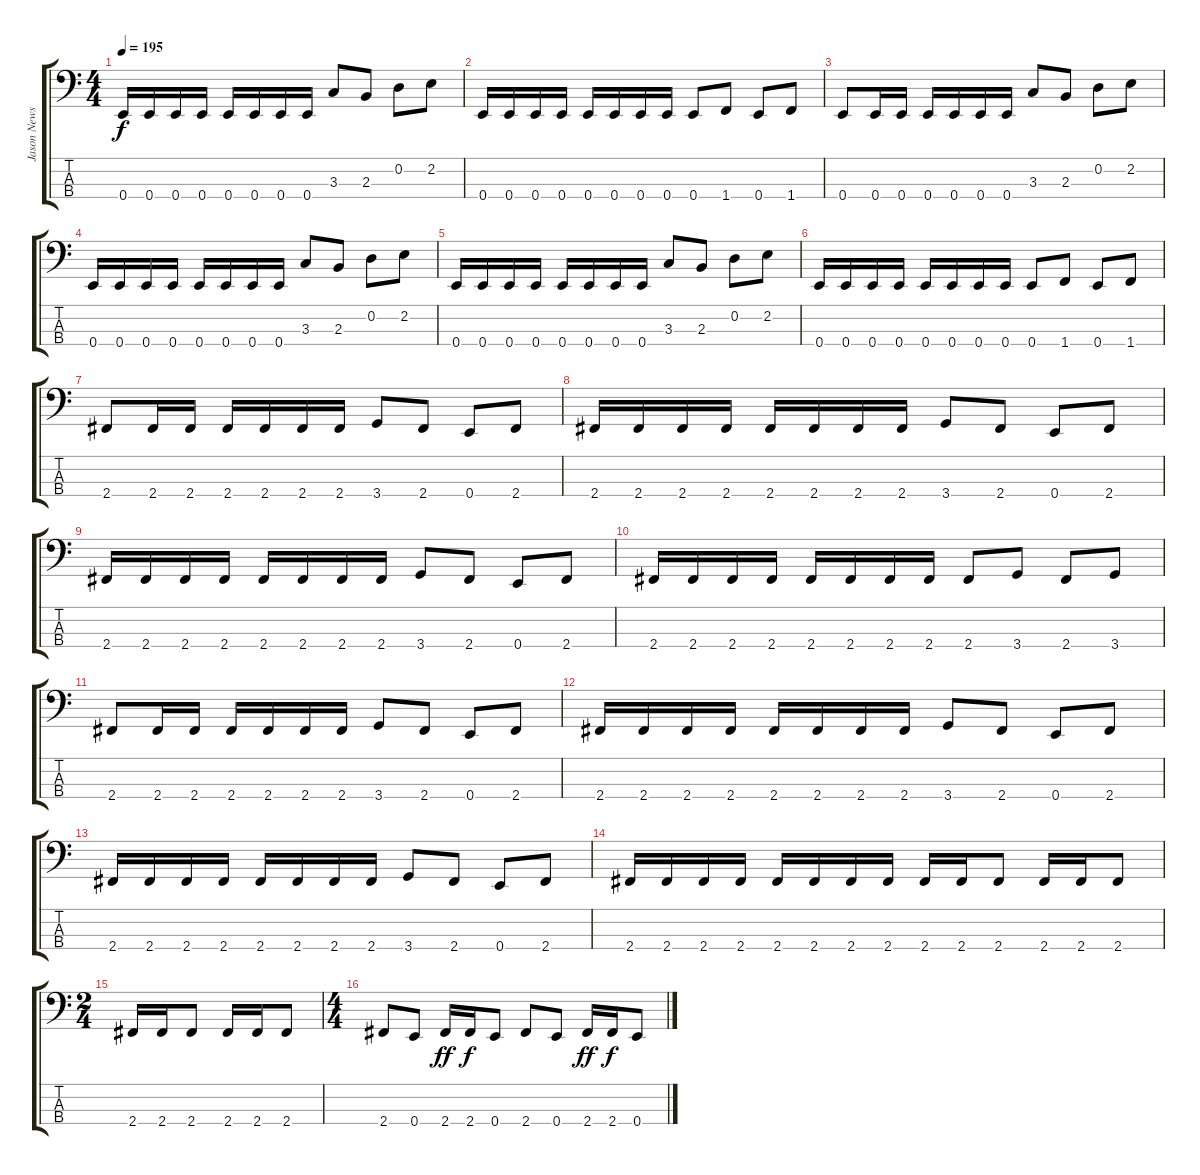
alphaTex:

\track ("Jason Newsted" "Jason News") {instrument electricbasspick}
\staff {score tabs}
\tuning (G2 D2 A1 E1) {hide}
\ts (4 4)
\tempo 195
\clef f4
\ks c
0.4.16{dy f} 0.4.16 0.4.16 0.4.16 0.4.16 0.4.16 0.4.16 0.4.16 3.3.8 2.3.8 0.2.8 2.2.8 |
0.4.16 0.4.16 0.4.16 0.4.16 0.4.16 0.4.16 0.4.16 0.4.16 0.4.8 1.4.8 0.4.8 1.4.8 |
0.4.8 0.4.16 0.4.16 0.4.16 0.4.16 0.4.16 0.4.16 3.3.8 2.3.8 0.2.8 2.2.8 |
0.4.16 0.4.16 0.4.16 0.4.16 0.4.16 0.4.16 0.4.16 0.4.16 3.3.8 2.3.8 0.2.8 2.2.8 |
0.4.16 0.4.16 0.4.16 0.4.16 0.4.16 0.4.16 0.4.16 0.4.16 3.3.8 2.3.8 0.2.8 2.2.8 |
0.4.16 0.4.16 0.4.16 0.4.16 0.4.16 0.4.16 0.4.16 0.4.16 0.4.8 1.4.8 0.4.8 1.4.8 |
2.4.8 2.4.16 2.4.16 2.4.16 2.4.16 2.4.16 2.4.16 3.4.8 2.4.8 0.4.8 2.4.8 |
2.4.16 2.4.16 2.4.16 2.4.16 2.4.16 2.4.16 2.4.16 2.4.16 3.4.8 2.4.8 0.4.8 2.4.8 |
2.4.16 2.4.16 2.4.16 2.4.16 2.4.16 2.4.16 2.4.16 2.4.16 3.4.8 2.4.8 0.4.8 2.4.8 |
2.4.16 2.4.16 2.4.16 2.4.16 2.4.16 2.4.16 2.4.16 2.4.16 2.4.8 3.4.8 2.4.8 3.4.8 |
2.4.8 2.4.16 2.4.16 2.4.16 2.4.16 2.4.16 2.4.16 3.4.8 2.4.8 0.4.8 2.4.8 |
2.4.16 2.4.16 2.4.16 2.4.16 2.4.16 2.4.16 2.4.16 2.4.16 3.4.8 2.4.8 0.4.8 2.4.8 |
2.4.16 2.4.16 2.4.16 2.4.16 2.4.16 2.4.16 2.4.16 2.4.16 3.4.8 2.4.8 0.4.8 2.4.8 |
2.4.16 2.4.16 2.4.16 2.4.16 2.4.16 2.4.16 2.4.16 2.4.16 2.4.16 2.4.16 2.4.8 2.4.16 2.4.16 2.4.8 |
\ts (2 4)
2.4.16 2.4.16 2.4.8 2.4.16 2.4.16 2.4.8 |
\ts (4 4)
2.4.8 0.4.8 2.4.16{dy ff} 2.4.16{dy f} 0.4.8 2.4.8 0.4.8 2.4.16{dy ff} 2.4.16{dy f} 0.4.8
